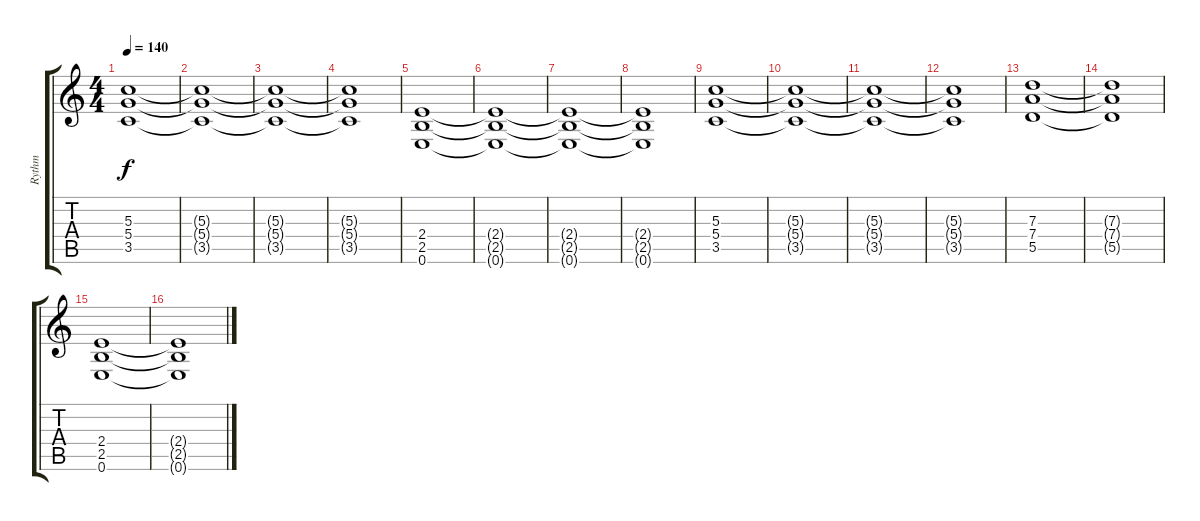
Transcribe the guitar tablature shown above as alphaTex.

\track ("Rythm" "Rythm") {instrument distortionguitar}
\staff {score tabs}
\tuning (E4 B3 G3 D3 A2 E2) {hide}
\ts (4 4)
\tempo 140
\clef g2
\ks c
(5.3 5.4 3.5).1{dy f} |
(5.3{t} 5.4{t} 3.5{t}).1 |
(5.3{t} 5.4{t} 3.5{t}).1 |
(5.3{t} 5.4{t} 3.5{t}).1 |
(2.4 2.5 0.6).1 |
(2.4{t} 2.5{t} 0.6{t}).1 |
(2.4{t} 2.5{t} 0.6{t}).1 |
(2.4{t} 2.5{t} 0.6{t}).1 |
(5.3 5.4 3.5).1 |
(5.3{t} 5.4{t} 3.5{t}).1 |
(5.3{t} 5.4{t} 3.5{t}).1 |
(5.3{t} 5.4{t} 3.5{t}).1 |
(7.3 7.4 5.5).1 |
(7.3{t} 7.4{t} 5.5{t}).1 |
(2.4 2.5 0.6).1 |
(2.4{t} 2.5{t} 0.6{t}).1
